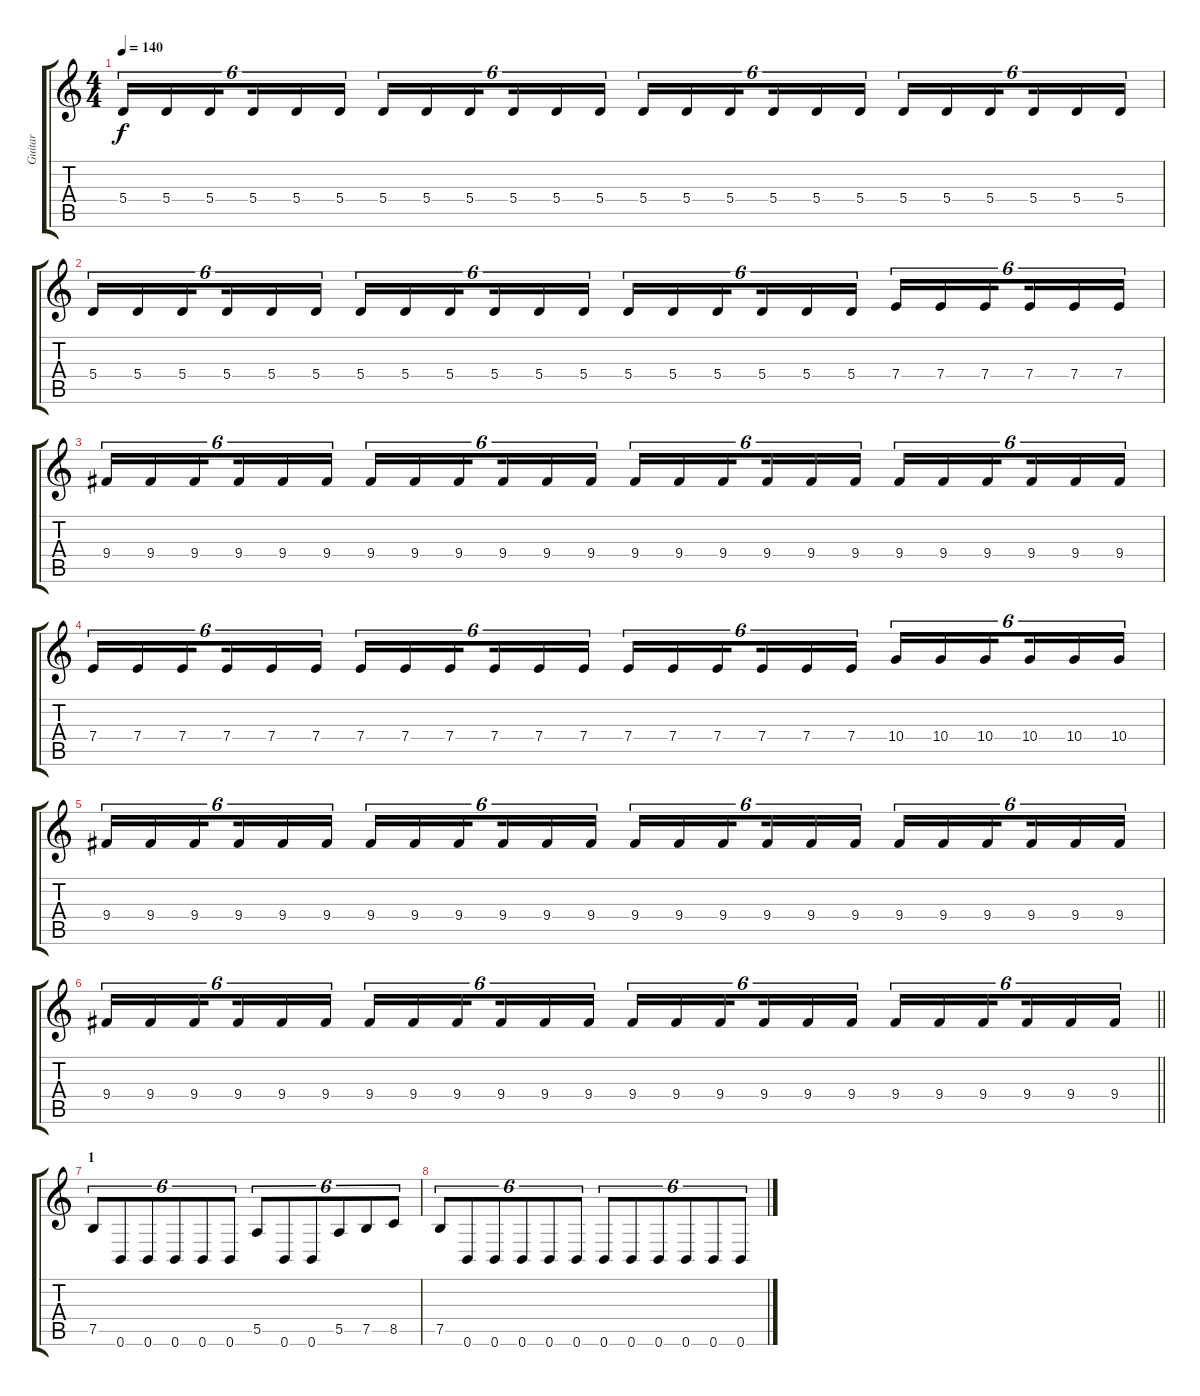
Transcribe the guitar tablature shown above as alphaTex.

\track ("Guitar" "Guitar") {instrument distortionguitar}
\staff {score tabs}
\tuning (B3 Gb3 D3 A2 E2 B1) {hide}
\ts (4 4)
\tempo 140
\clef g2
\ks c
5.4.16{tu (6 4) dy f} 5.4.16{tu (6 4)} 5.4.16{tu (6 4) beam splitsecondary} 5.4.16{tu (6 4)} 5.4.16{tu (6 4)} 5.4.16{tu (6 4)} 5.4.16{tu (6 4)} 5.4.16{tu (6 4)} 5.4.16{tu (6 4) beam splitsecondary} 5.4.16{tu (6 4)} 5.4.16{tu (6 4)} 5.4.16{tu (6 4)} 5.4.16{tu (6 4)} 5.4.16{tu (6 4)} 5.4.16{tu (6 4) beam splitsecondary} 5.4.16{tu (6 4)} 5.4.16{tu (6 4)} 5.4.16{tu (6 4)} 5.4.16{tu (6 4)} 5.4.16{tu (6 4)} 5.4.16{tu (6 4) beam splitsecondary} 5.4.16{tu (6 4)} 5.4.16{tu (6 4)} 5.4.16{tu (6 4)} |
5.4.16{tu (6 4)} 5.4.16{tu (6 4)} 5.4.16{tu (6 4) beam splitsecondary} 5.4.16{tu (6 4)} 5.4.16{tu (6 4)} 5.4.16{tu (6 4)} 5.4.16{tu (6 4)} 5.4.16{tu (6 4)} 5.4.16{tu (6 4) beam splitsecondary} 5.4.16{tu (6 4)} 5.4.16{tu (6 4)} 5.4.16{tu (6 4)} 5.4.16{tu (6 4)} 5.4.16{tu (6 4)} 5.4.16{tu (6 4) beam splitsecondary} 5.4.16{tu (6 4)} 5.4.16{tu (6 4)} 5.4.16{tu (6 4)} 7.4.16{tu (6 4)} 7.4.16{tu (6 4)} 7.4.16{tu (6 4) beam splitsecondary} 7.4.16{tu (6 4)} 7.4.16{tu (6 4)} 7.4.16{tu (6 4)} |
9.4.16{tu (6 4)} 9.4.16{tu (6 4)} 9.4.16{tu (6 4) beam splitsecondary} 9.4.16{tu (6 4)} 9.4.16{tu (6 4)} 9.4.16{tu (6 4)} 9.4.16{tu (6 4)} 9.4.16{tu (6 4)} 9.4.16{tu (6 4) beam splitsecondary} 9.4.16{tu (6 4)} 9.4.16{tu (6 4)} 9.4.16{tu (6 4)} 9.4.16{tu (6 4)} 9.4.16{tu (6 4)} 9.4.16{tu (6 4) beam splitsecondary} 9.4.16{tu (6 4)} 9.4.16{tu (6 4)} 9.4.16{tu (6 4)} 9.4.16{tu (6 4)} 9.4.16{tu (6 4)} 9.4.16{tu (6 4) beam splitsecondary} 9.4.16{tu (6 4)} 9.4.16{tu (6 4)} 9.4.16{tu (6 4)} |
7.4.16{tu (6 4)} 7.4.16{tu (6 4)} 7.4.16{tu (6 4) beam splitsecondary} 7.4.16{tu (6 4)} 7.4.16{tu (6 4)} 7.4.16{tu (6 4)} 7.4.16{tu (6 4)} 7.4.16{tu (6 4)} 7.4.16{tu (6 4) beam splitsecondary} 7.4.16{tu (6 4)} 7.4.16{tu (6 4)} 7.4.16{tu (6 4)} 7.4.16{tu (6 4)} 7.4.16{tu (6 4)} 7.4.16{tu (6 4) beam splitsecondary} 7.4.16{tu (6 4)} 7.4.16{tu (6 4)} 7.4.16{tu (6 4)} 10.4.16{tu (6 4)} 10.4.16{tu (6 4)} 10.4.16{tu (6 4) beam splitsecondary} 10.4.16{tu (6 4)} 10.4.16{tu (6 4)} 10.4.16{tu (6 4)} |
9.4.16{tu (6 4)} 9.4.16{tu (6 4)} 9.4.16{tu (6 4) beam splitsecondary} 9.4.16{tu (6 4)} 9.4.16{tu (6 4)} 9.4.16{tu (6 4)} 9.4.16{tu (6 4)} 9.4.16{tu (6 4)} 9.4.16{tu (6 4) beam splitsecondary} 9.4.16{tu (6 4)} 9.4.16{tu (6 4)} 9.4.16{tu (6 4)} 9.4.16{tu (6 4)} 9.4.16{tu (6 4)} 9.4.16{tu (6 4) beam splitsecondary} 9.4.16{tu (6 4)} 9.4.16{tu (6 4)} 9.4.16{tu (6 4)} 9.4.16{tu (6 4)} 9.4.16{tu (6 4)} 9.4.16{tu (6 4) beam splitsecondary} 9.4.16{tu (6 4)} 9.4.16{tu (6 4)} 9.4.16{tu (6 4)} |
\barLineRight lightlight
9.4.16{tu (6 4)} 9.4.16{tu (6 4)} 9.4.16{tu (6 4) beam splitsecondary} 9.4.16{tu (6 4)} 9.4.16{tu (6 4)} 9.4.16{tu (6 4)} 9.4.16{tu (6 4)} 9.4.16{tu (6 4)} 9.4.16{tu (6 4) beam splitsecondary} 9.4.16{tu (6 4)} 9.4.16{tu (6 4)} 9.4.16{tu (6 4)} 9.4.16{tu (6 4)} 9.4.16{tu (6 4)} 9.4.16{tu (6 4) beam splitsecondary} 9.4.16{tu (6 4)} 9.4.16{tu (6 4)} 9.4.16{tu (6 4)} 9.4.16{tu (6 4)} 9.4.16{tu (6 4)} 9.4.16{tu (6 4) beam splitsecondary} 9.4.16{tu (6 4)} 9.4.16{tu (6 4)} 9.4.16{tu (6 4)} |
\section ("" "1")
7.5.8{tu (6 4)} 0.6.8{tu (6 4)} 0.6.8{tu (6 4)} 0.6.8{tu (6 4)} 0.6.8{tu (6 4)} 0.6.8{tu (6 4)} 5.5.8{tu (6 4)} 0.6.8{tu (6 4)} 0.6.8{tu (6 4)} 5.5.8{tu (6 4)} 7.5.8{tu (6 4)} 8.5.8{tu (6 4)} |
7.5.8{tu (6 4)} 0.6.8{tu (6 4)} 0.6.8{tu (6 4)} 0.6.8{tu (6 4)} 0.6.8{tu (6 4)} 0.6.8{tu (6 4)} 0.6.8{tu (6 4)} 0.6.8{tu (6 4)} 0.6.8{tu (6 4)} 0.6.8{tu (6 4)} 0.6.8{tu (6 4)} 0.6.8{tu (6 4)}
